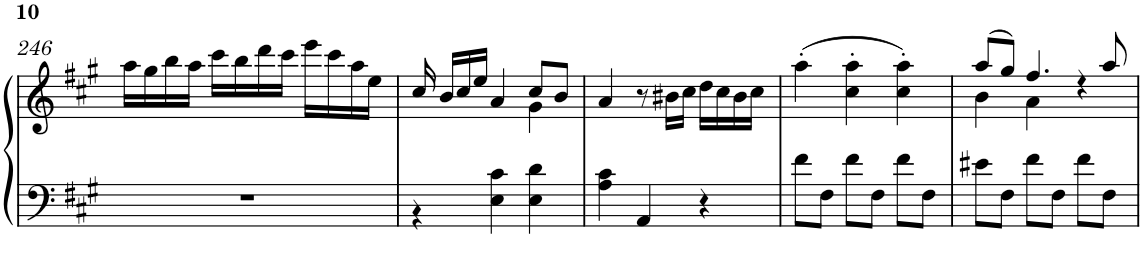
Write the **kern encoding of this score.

**kern	**kern
*part1	*part1
*staff2	*staff1
*I"Piano	*
*I'Pno.	*
!!LO:PB:g=z
*clefF4	*clefG2
*k[f#c#g#]	*k[f#c#g#]
*M3/4	*M3/4
=246	=246
2.r	16aa\LL
.	16gg#\
.	16bb\
.	16aa\JJ
.	16ccc#\LL
.	16bb\
.	16ddd\
.	16ccc#\JJ
.	16eee\LL
.	16ccc#\
.	16aa\
.	16ee\JJ
=247	=247
*^	*^
2ryy	4r	16cc#/	2ryy
.	.	16b/LL	.
.	.	16cc#/	.
.	.	16ee/JJ	.
.	4E\ 4c#\	4a/	.
4ryy	4E\ 4d\	8cc#/L	4g#\
.	.	8b/J	.
*v	*v	*	*
*	*v	*v
=248	=248
4A\ 4c#\	4a/
4AA/	8r
.	16b#X\LL
.	16cc#\JJ
4r	16dd\LL
.	16cc#\
.	16b#\
.	16cc#\JJ
=249	=249
8f#\L	(>4aa'\
8F#\J	.
8f#\L	4cc#\' 4aa\'
8F#\J	.
8f#\L	4cc#\' 4aa\')
8F#\J	.
=250	=250
*^	*^
2ryy	8e#X\L	(>8aa/L	4b\
.	8F#\J	8gg#/J)	.
.	8f#\L	4.ff#/	4a\
.	8F#\J	.	.
4r	8f#\L	.	4ryy
.	8F#\J	8aa/	.
*v	*v	*	*
*	*v	*v
=	=
*-	*-
